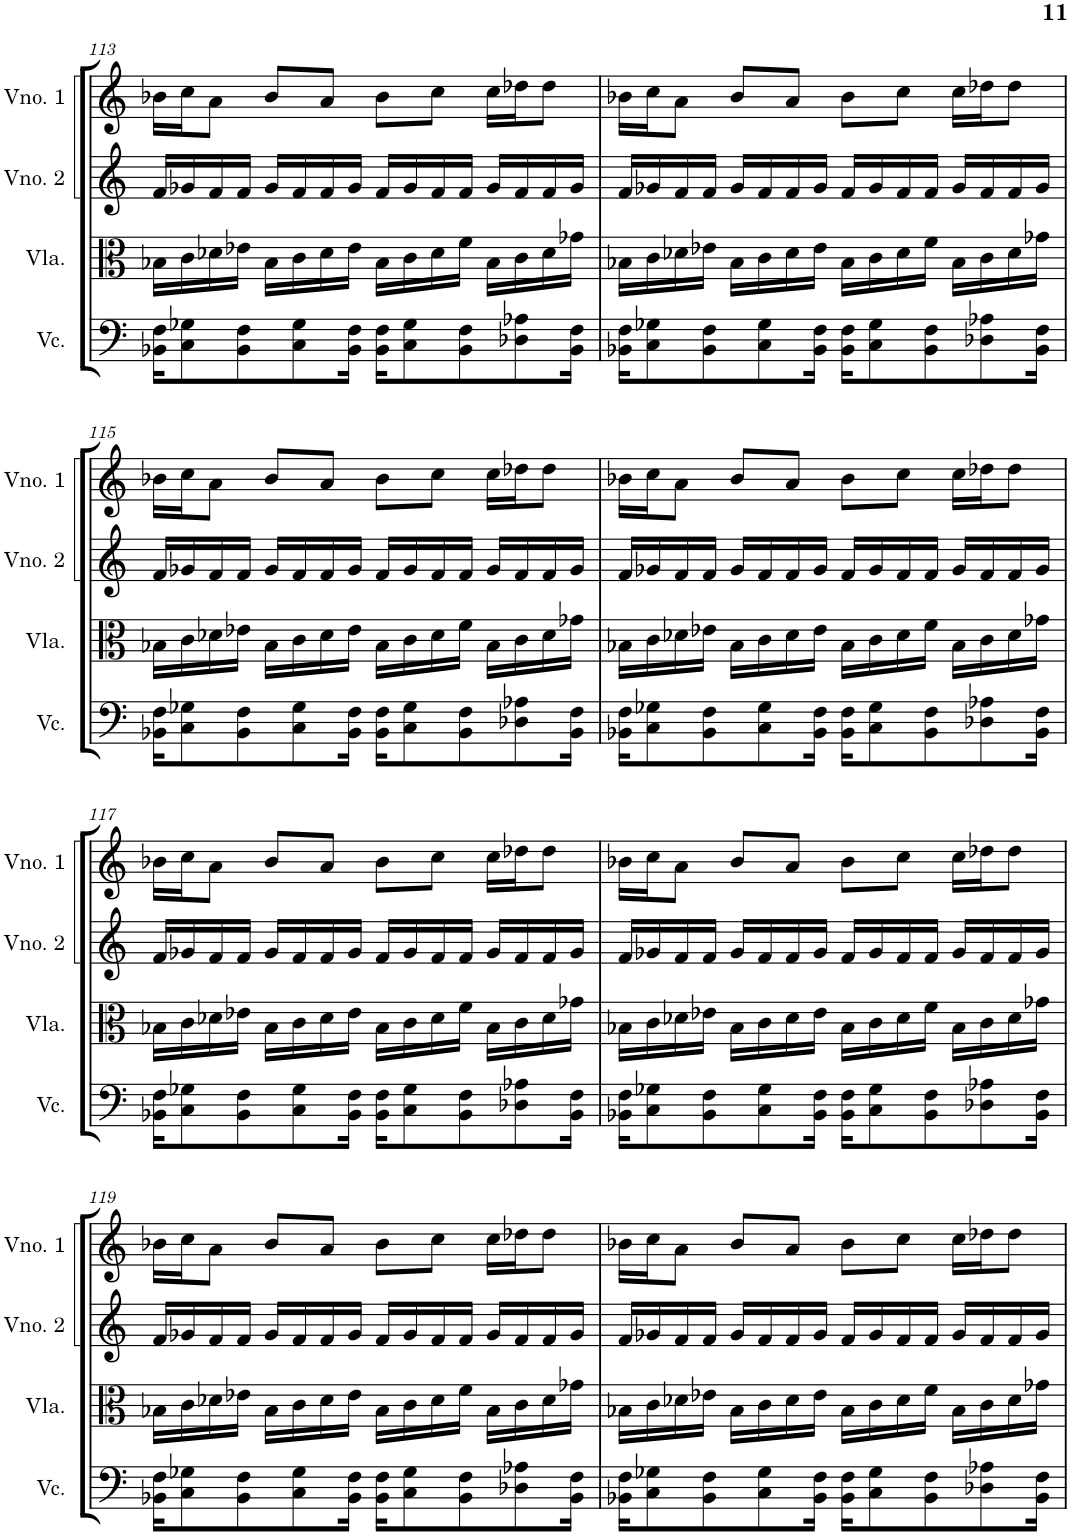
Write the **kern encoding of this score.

**kern	**kern	**kern	**kern
*part4	*part3	*part2	*part1
*staff4	*staff3	*staff2	*staff1
*I"Violoncelo	*I"Viola	*I"Violino 2	*I"Violino 1
*I'Vc.	*I'Vla.	*I'Vno. 2	*I'Vno. 1
!!LO:PB:g=z
*clefF4	*clefC3	*clefG2	*clefG2
*k[]	*k[]	*k[]	*k[]
*M4/4	*M4/4	*M4/4	*M4/4
=113	=113	=113	=113
16BB-X\ 16F\KL	16B-X\LL	16f/LL	16b-X\LL
8C\ 8G-X\	16c\	16g-X/	16cc\J
.	16d-X\	16f/	8a\J
8BB-\ 8F\	16e-X\JJ	16f/JJ	.
.	16B-\LL	16g-/LL	8b-/L
8C\ 8G-\	16c\	16f/	.
.	16d-\	16f/	8a/J
16BB-\ 16F\Jk	16e-\JJ	16g-/JJ	.
16BB-\ 16F\KL	16B-\LL	16f/LL	8b-\L
8C\ 8G-\	16c\	16g-/	.
.	16d-\	16f/	8cc\J
8BB-\ 8F\	16f\JJ	16f/JJ	.
.	16B-\LL	16g-/LL	16cc\LL
8D-X\ 8A-X\	16c\	16f/	16dd-X\J
.	16d-\	16f/	8dd-\J
16BB-\ 16F\Jk	16g-X\JJ	16g-/JJ	.
=114	=114	=114	=114
16BB-X\ 16F\KL	16B-X\LL	16f/LL	16b-X\LL
8C\ 8G-X\	16c\	16g-X/	16cc\J
.	16d-X\	16f/	8a\J
8BB-\ 8F\	16e-X\JJ	16f/JJ	.
.	16B-\LL	16g-/LL	8b-/L
8C\ 8G-\	16c\	16f/	.
.	16d-\	16f/	8a/J
16BB-\ 16F\Jk	16e-\JJ	16g-/JJ	.
16BB-\ 16F\KL	16B-\LL	16f/LL	8b-\L
8C\ 8G-\	16c\	16g-/	.
.	16d-\	16f/	8cc\J
8BB-\ 8F\	16f\JJ	16f/JJ	.
.	16B-\LL	16g-/LL	16cc\LL
8D-X\ 8A-X\	16c\	16f/	16dd-X\J
.	16d-\	16f/	8dd-\J
16BB-\ 16F\Jk	16g-X\JJ	16g-/JJ	.
!!LO:LB:g=z
=115	=115	=115	=115
16BB-X\ 16F\KL	16B-X\LL	16f/LL	16b-X\LL
8C\ 8G-X\	16c\	16g-X/	16cc\J
.	16d-X\	16f/	8a\J
8BB-\ 8F\	16e-X\JJ	16f/JJ	.
.	16B-\LL	16g-/LL	8b-/L
8C\ 8G-\	16c\	16f/	.
.	16d-\	16f/	8a/J
16BB-\ 16F\Jk	16e-\JJ	16g-/JJ	.
16BB-\ 16F\KL	16B-\LL	16f/LL	8b-\L
8C\ 8G-\	16c\	16g-/	.
.	16d-\	16f/	8cc\J
8BB-\ 8F\	16f\JJ	16f/JJ	.
.	16B-\LL	16g-/LL	16cc\LL
8D-X\ 8A-X\	16c\	16f/	16dd-X\J
.	16d-\	16f/	8dd-\J
16BB-\ 16F\Jk	16g-X\JJ	16g-/JJ	.
=116	=116	=116	=116
16BB-X\ 16F\KL	16B-X\LL	16f/LL	16b-X\LL
8C\ 8G-X\	16c\	16g-X/	16cc\J
.	16d-X\	16f/	8a\J
8BB-\ 8F\	16e-X\JJ	16f/JJ	.
.	16B-\LL	16g-/LL	8b-/L
8C\ 8G-\	16c\	16f/	.
.	16d-\	16f/	8a/J
16BB-\ 16F\Jk	16e-\JJ	16g-/JJ	.
16BB-\ 16F\KL	16B-\LL	16f/LL	8b-\L
8C\ 8G-\	16c\	16g-/	.
.	16d-\	16f/	8cc\J
8BB-\ 8F\	16f\JJ	16f/JJ	.
.	16B-\LL	16g-/LL	16cc\LL
8D-X\ 8A-X\	16c\	16f/	16dd-X\J
.	16d-\	16f/	8dd-\J
16BB-\ 16F\Jk	16g-X\JJ	16g-/JJ	.
!!LO:LB:g=z
=117	=117	=117	=117
16BB-X\ 16F\KL	16B-X\LL	16f/LL	16b-X\LL
8C\ 8G-X\	16c\	16g-X/	16cc\J
.	16d-X\	16f/	8a\J
8BB-\ 8F\	16e-X\JJ	16f/JJ	.
.	16B-\LL	16g-/LL	8b-/L
8C\ 8G-\	16c\	16f/	.
.	16d-\	16f/	8a/J
16BB-\ 16F\Jk	16e-\JJ	16g-/JJ	.
16BB-\ 16F\KL	16B-\LL	16f/LL	8b-\L
8C\ 8G-\	16c\	16g-/	.
.	16d-\	16f/	8cc\J
8BB-\ 8F\	16f\JJ	16f/JJ	.
.	16B-\LL	16g-/LL	16cc\LL
8D-X\ 8A-X\	16c\	16f/	16dd-X\J
.	16d-\	16f/	8dd-\J
16BB-\ 16F\Jk	16g-X\JJ	16g-/JJ	.
=118	=118	=118	=118
16BB-X\ 16F\KL	16B-X\LL	16f/LL	16b-X\LL
8C\ 8G-X\	16c\	16g-X/	16cc\J
.	16d-X\	16f/	8a\J
8BB-\ 8F\	16e-X\JJ	16f/JJ	.
.	16B-\LL	16g-/LL	8b-/L
8C\ 8G-\	16c\	16f/	.
.	16d-\	16f/	8a/J
16BB-\ 16F\Jk	16e-\JJ	16g-/JJ	.
16BB-\ 16F\KL	16B-\LL	16f/LL	8b-\L
8C\ 8G-\	16c\	16g-/	.
.	16d-\	16f/	8cc\J
8BB-\ 8F\	16f\JJ	16f/JJ	.
.	16B-\LL	16g-/LL	16cc\LL
8D-X\ 8A-X\	16c\	16f/	16dd-X\J
.	16d-\	16f/	8dd-\J
16BB-\ 16F\Jk	16g-X\JJ	16g-/JJ	.
!!LO:LB:g=z
=119	=119	=119	=119
16BB-X\ 16F\KL	16B-X\LL	16f/LL	16b-X\LL
8C\ 8G-X\	16c\	16g-X/	16cc\J
.	16d-X\	16f/	8a\J
8BB-\ 8F\	16e-X\JJ	16f/JJ	.
.	16B-\LL	16g-/LL	8b-/L
8C\ 8G-\	16c\	16f/	.
.	16d-\	16f/	8a/J
16BB-\ 16F\Jk	16e-\JJ	16g-/JJ	.
16BB-\ 16F\KL	16B-\LL	16f/LL	8b-\L
8C\ 8G-\	16c\	16g-/	.
.	16d-\	16f/	8cc\J
8BB-\ 8F\	16f\JJ	16f/JJ	.
.	16B-\LL	16g-/LL	16cc\LL
8D-X\ 8A-X\	16c\	16f/	16dd-X\J
.	16d-\	16f/	8dd-\J
16BB-\ 16F\Jk	16g-X\JJ	16g-/JJ	.
=120	=120	=120	=120
16BB-X\ 16F\KL	16B-X\LL	16f/LL	16b-X\LL
8C\ 8G-X\	16c\	16g-X/	16cc\J
.	16d-X\	16f/	8a\J
8BB-\ 8F\	16e-X\JJ	16f/JJ	.
.	16B-\LL	16g-/LL	8b-/L
8C\ 8G-\	16c\	16f/	.
.	16d-\	16f/	8a/J
16BB-\ 16F\Jk	16e-\JJ	16g-/JJ	.
16BB-\ 16F\KL	16B-\LL	16f/LL	8b-\L
8C\ 8G-\	16c\	16g-/	.
.	16d-\	16f/	8cc\J
8BB-\ 8F\	16f\JJ	16f/JJ	.
.	16B-\LL	16g-/LL	16cc\LL
8D-X\ 8A-X\	16c\	16f/	16dd-X\J
.	16d-\	16f/	8dd-\J
16BB-\ 16F\Jk	16g-X\JJ	16g-/JJ	.
=	=	=	=
*-	*-	*-	*-
